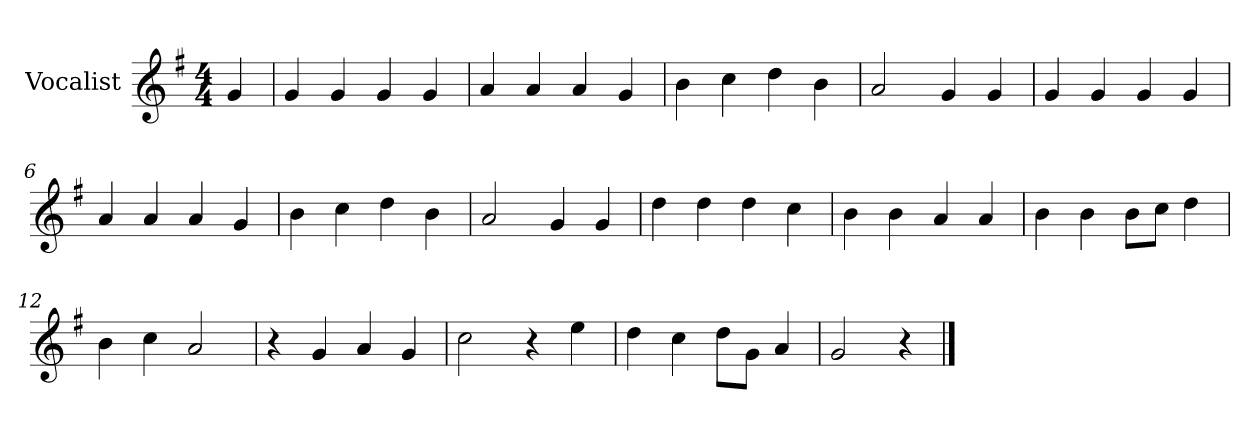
**kern
*part1
*staff1
*I"Vocalist
*k[f#]
*G:
*M4/4
=
4g
=1
4g
4g
4g
4g
=2
4a
4a
4a
4g
=3
4b
4cc
4dd
4b
=4
2a
4g
4g
=5
4g
4g
4g
4g
=6
4a
4a
4a
4g
=7
4b
4cc
4dd
4b
=8
2a
4g
4g
=9
4dd
4dd
4dd
4cc
=10
4b
4b
4a
4a
=11
4b
4b
8bL
8ccJ
4dd
=12
4b
4cc
2a
=13
4r
4g
4a
4g
=14
2cc
4r
4ee
=15
4dd
4cc
8ddL
8gJ
4a
=16
2g
4r
==
*-
